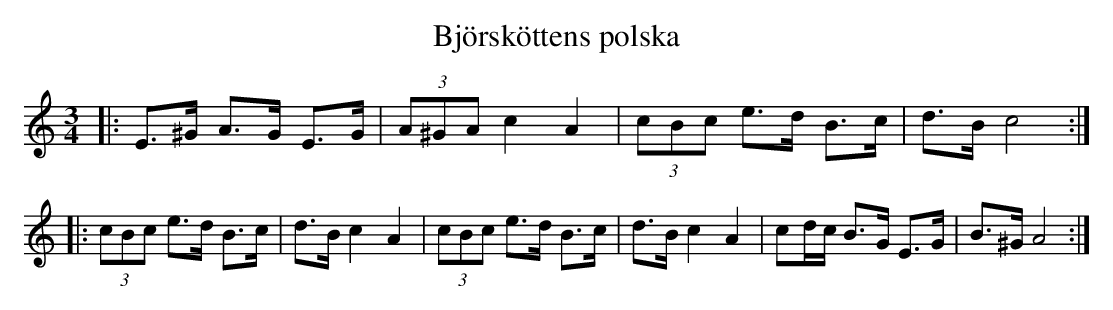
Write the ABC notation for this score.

X:1
T: Bj\"orsk\"ottens polska
M: 3/4
L: 1/8
K: Am
|: E>^G A>G E>G \
| (3A^GA c2 A2 \
| (3cBc e>d B>c \
| d>B c4 :|
|: (3cBc e>d B>c \
| d>B c2 A2 \
| (3cBc e>d B>c \
| d>B c2 A2 \
| cd/c/ B>G E>G \
| B>^G A4 :|
